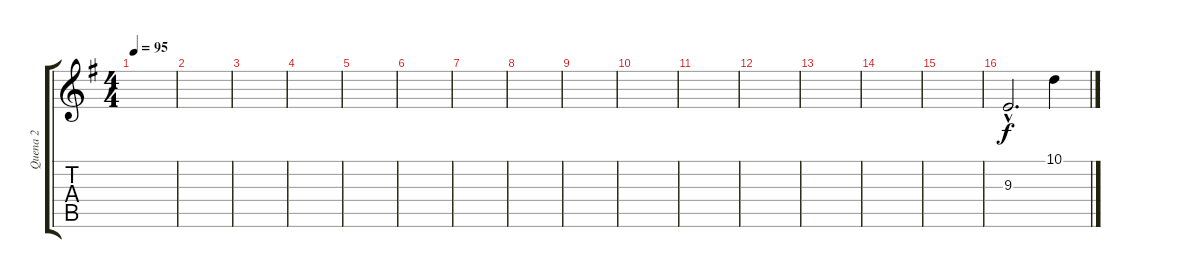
\track ("Quena 2" "Quena 2") {instrument flute}
\staff {score tabs}
\tuning (E4 B3 G3 D3 A2 E2) {hide}
\ts (4 4)
\tempo 95
\clef g2
\ks g
|
|
|
|
|
|
|
|
|
|
|
|
|
|
|
9.3{hac}.2{d} 10.1.4
